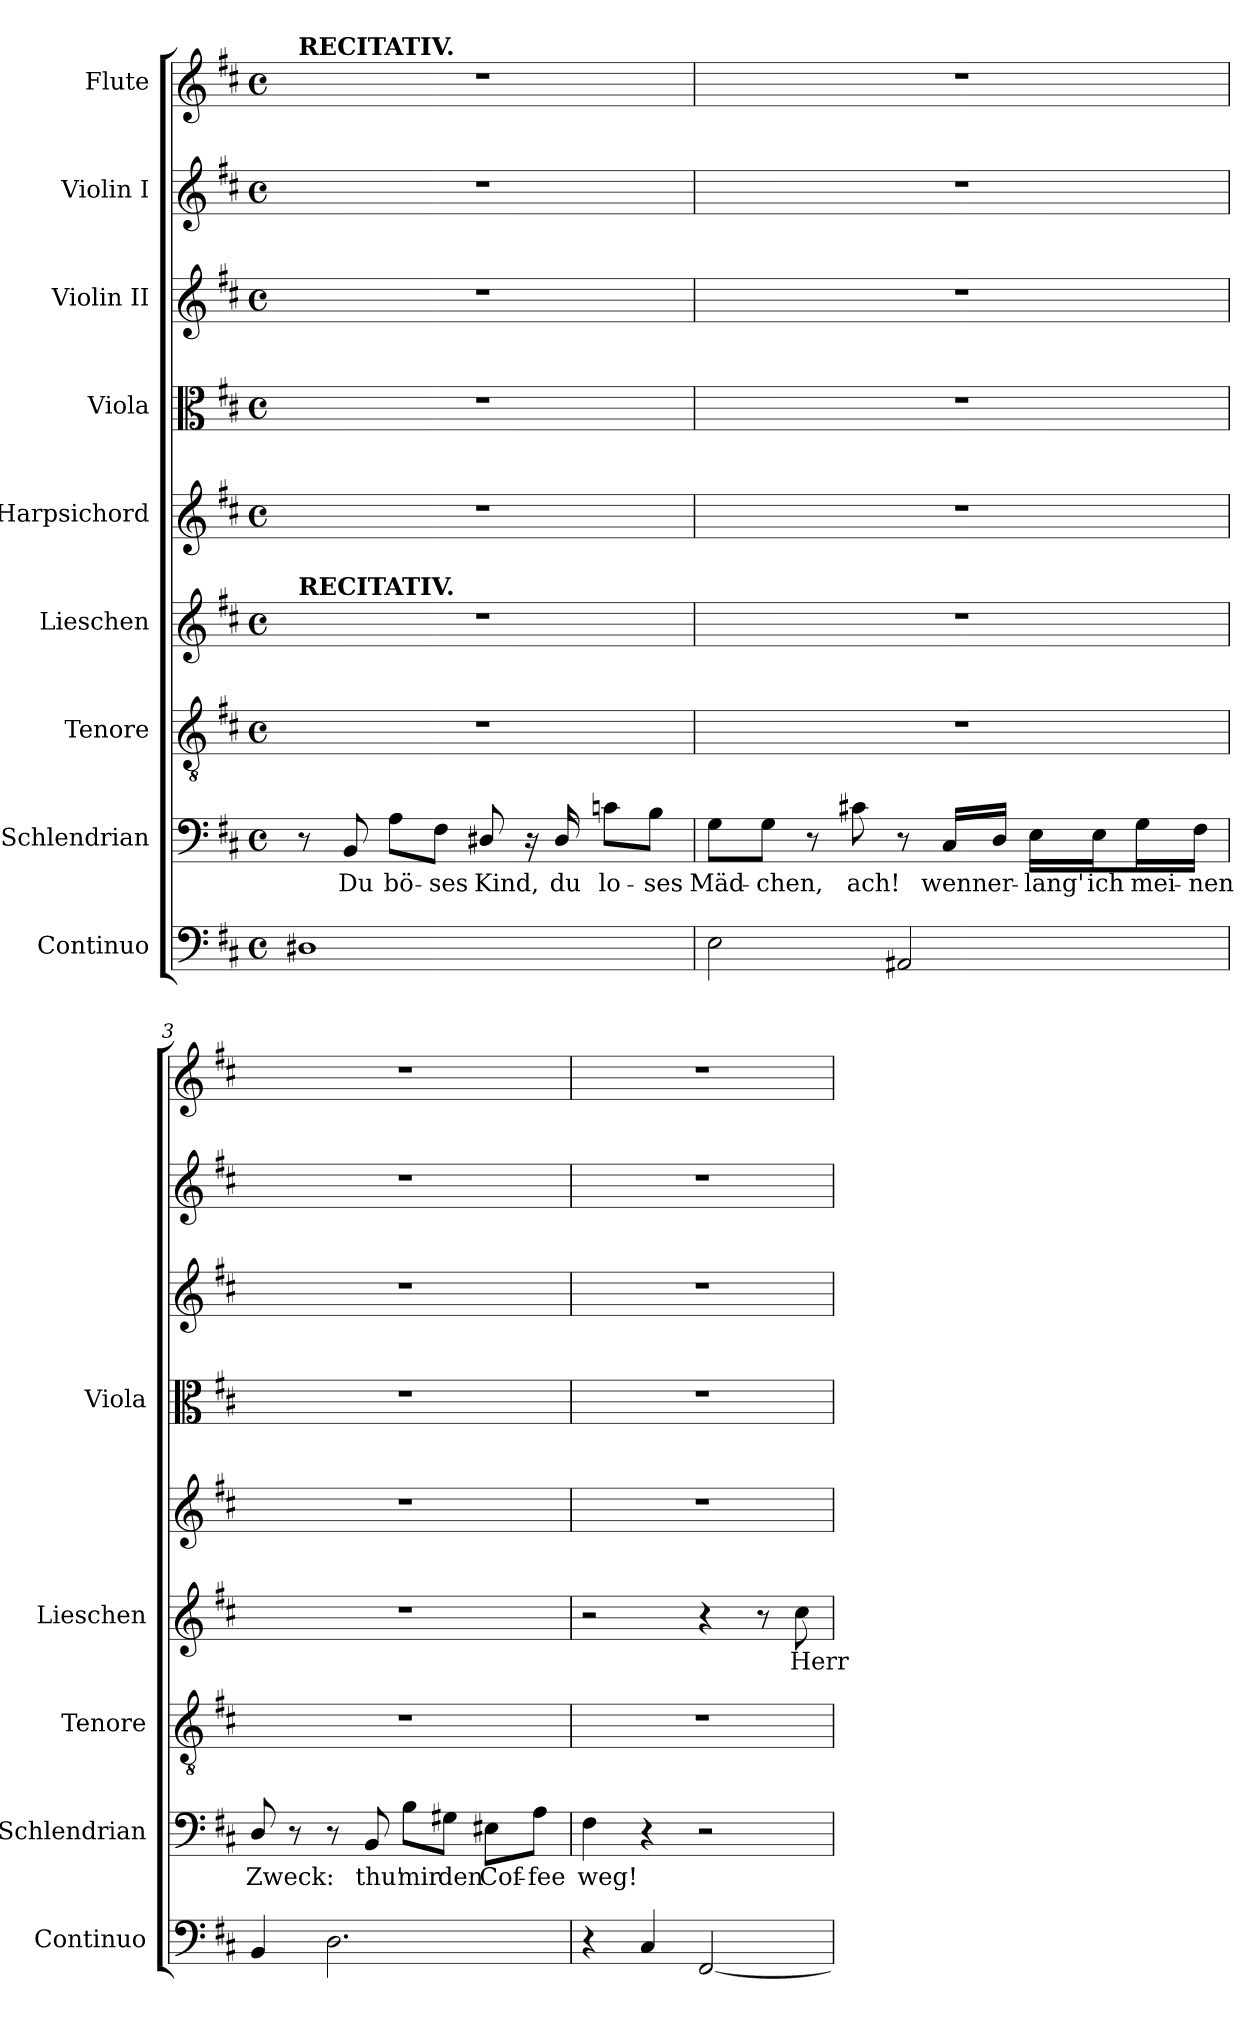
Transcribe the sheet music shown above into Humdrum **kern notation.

**kern	**kern	**text	**kern	**kern	**text	**kern	**kern	**kern	**kern	**kern
*part9	*part8	*part8	*part7	*part6	*part6	*part5	*part4	*part3	*part2	*part1
*staff9	*staff8	*staff8	*staff7	*staff6	*staff6	*staff5	*staff4	*staff3	*staff2	*staff1
*I"Continuo	*I"Schlendrian	*	*I"Tenore	*I"Lieschen	*	*I"Harpsichord	*I"Viola	*I"Violin II	*I"Violin I	*I"Flute
*I'Continuo	*I'Schlendrian	*	*I'Tenore	*I'Lieschen	*	*	*I'Viola	*	*	*
!!LO:LB:g=z
*clefF4	*clefF4	*	*clefGv2	*clefG2	*	*clefG2	*clefC3	*clefG2	*clefG2	*clefG2
*	*	*	*ITrd7c12	*	*	*	*	*	*	*
*k[f#c#]	*k[f#c#]	*	*k[f#c#]	*k[f#c#]	*	*k[f#c#]	*k[f#c#]	*k[f#c#]	*k[f#c#]	*k[f#c#]
*D:	*D:	*	*D:	*D:	*	*D:	*D:	*D:	*D:	*D:
*M4/4	*M4/4	*	*M4/4	*M4/4	*	*M4/4	*M4/4	*M4/4	*M4/4	*M4/4
*met(c)	*met(c)	*	*met(c)	*met(c)	*	*met(c)	*met(c)	*met(c)	*met(c)	*met(c)
=1	=1	=1	=1	=1	=1	=1	=1	=1	=1	=1
!	!	!	!	!	!	!	!	!	!	!LO:TX:a:B:t=RECITATIV.
!	!	!	!	!LO:TX:a:B:t=RECITATIV.	!	!	!	!	!	!
1D#Xi	8r	.	1r	1r	.	1r	1r	1r	1r	1r
!	!	!LO:LY:b:color=#000000	!	!	!	!	!	!	!	!
.	8BBi/	Du	.	.	.	.	.	.	.	.
!	!	!LO:LY:b:color=#000000	!	!	!	!	!	!	!	!
.	8Ai\L	bö-	.	.	.	.	.	.	.	.
!	!	!LO:LY:b:color=#000000	!	!	!	!	!	!	!	!
.	8F#i\J	-ses	.	.	.	.	.	.	.	.
!	!	!LO:LY:b:color=#000000	!	!	!	!	!	!	!	!
.	8D#Xi/	Kind,	.	.	.	.	.	.	.	.
.	16r	.	.	.	.	.	.	.	.	.
!	!	!LO:LY:b:color=#000000	!	!	!	!	!	!	!	!
.	16D#i/	du	.	.	.	.	.	.	.	.
!	!	!LO:LY:b:color=#000000	!	!	!	!	!	!	!	!
.	8cni\L	lo-	.	.	.	.	.	.	.	.
!	!	!LO:LY:b:color=#000000	!	!	!	!	!	!	!	!
.	8Bi\J	-ses	.	.	.	.	.	.	.	.
=2	=2	=2	=2	=2	=2	=2	=2	=2	=2	=2
!	!	!LO:LY:b:color=#000000	!	!	!	!	!	!	!	!
2Ei\	8Gi\L	Mäd-	1r	1r	.	1r	1r	1r	1r	1r
!	!	!LO:LY:b:color=#000000	!	!	!	!	!	!	!	!
.	8Gi\J	-chen,	.	.	.	.	.	.	.	.
.	8r	.	.	.	.	.	.	.	.	.
!	!	!LO:LY:b:color=#000000	!	!	!	!	!	!	!	!
.	8c#Xi\	ach!	.	.	.	.	.	.	.	.
2AA#Xi/	8r	.	.	.	.	.	.	.	.	.
!	!	!LO:LY:b:color=#000000	!	!	!	!	!	!	!	!
.	16C#i/LL	wenn	.	.	.	.	.	.	.	.
!	!	!LO:LY:b:color=#000000	!	!	!	!	!	!	!	!
.	16Di/JJ	er-	.	.	.	.	.	.	.	.
!	!	!LO:LY:b:color=#000000	!	!	!	!	!	!	!	!
.	16Ei\LL	-lang'	.	.	.	.	.	.	.	.
!	!	!LO:LY:b:color=#000000	!	!	!	!	!	!	!	!
.	16Ei\J	ich	.	.	.	.	.	.	.	.
!	!	!LO:LY:b:color=#000000	!	!	!	!	!	!	!	!
.	16Gi\L	mei-	.	.	.	.	.	.	.	.
!	!	!LO:LY:b:color=#000000	!	!	!	!	!	!	!	!
.	16F#i\JJ	-nen	.	.	.	.	.	.	.	.
=3	=3	=3	=3	=3	=3	=3	=3	=3	=3	=3
!	!	!LO:LY:b:color=#000000	!	!	!	!	!	!	!	!
4BBi/	8Di/	Zweck:	1r	1r	.	1r	1r	1r	1r	1r
.	8r	.	.	.	.	.	.	.	.	.
2.Di\	8r	.	.	.	.	.	.	.	.	.
!	!	!LO:LY:b:color=#000000	!	!	!	!	!	!	!	!
.	8BBi/	thu'	.	.	.	.	.	.	.	.
!	!	!LO:LY:b:color=#000000	!	!	!	!	!	!	!	!
.	8Bi\L	mir	.	.	.	.	.	.	.	.
!	!	!LO:LY:b:color=#000000	!	!	!	!	!	!	!	!
.	8G#Xi\J	den	.	.	.	.	.	.	.	.
!	!	!LO:LY:b:color=#000000	!	!	!	!	!	!	!	!
.	8E#Xi\L	Cof-	.	.	.	.	.	.	.	.
!	!	!LO:LY:b:color=#000000	!	!	!	!	!	!	!	!
.	8Ai\J	-fee	.	.	.	.	.	.	.	.
=4	=4	=4	=4	=4	=4	=4	=4	=4	=4	=4
!	!	!LO:LY:b:color=#000000	!	!	!	!	!	!	!	!
4r	4F#i\	weg!	1r	2r	.	1r	1r	1r	1r	1r
4C#i/	4r	.	.	.	.	.	.	.	.	.
[2FF#i/	2r	.	.	4r	.	.	.	.	.	.
.	.	.	.	8r	.	.	.	.	.	.
!	!	!	!	!	!LO:LY:b:color=#000000	!	!	!	!	!
.	.	.	.	8cc#i\	Herr	.	.	.	.	.
=	=	=	=	=	=	=	=	=	=	=
*-	*-	*-	*-	*-	*-	*-	*-	*-	*-	*-
